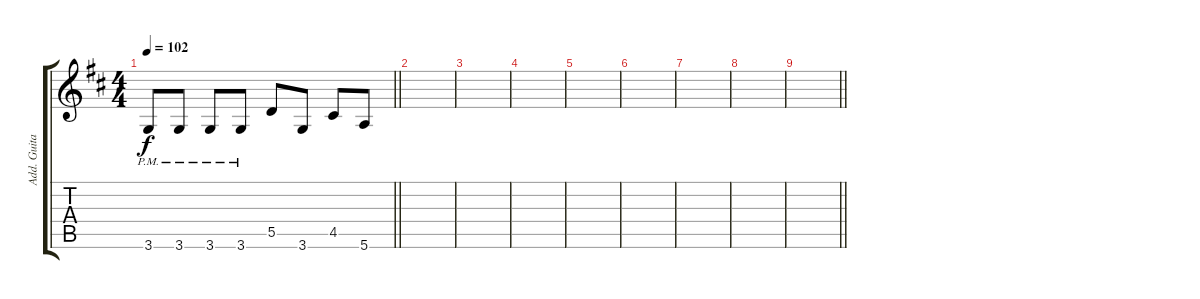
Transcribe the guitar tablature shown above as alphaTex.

\track ("Add. Guitar" "Add. Guita") {instrument distortionguitar}
\staff {score tabs}
\tuning (E4 B3 G3 D3 A2 E2) {hide}
\ts (4 4)
\tempo 102
\clef g2
\barLineRight lightlight
\ks d
3.6{pm}.8{dy f} 3.6{pm}.8 3.6{pm}.8 3.6{pm}.8 5.5.8 3.6.8 4.5.8 5.6.8 |
|
|
|
|
|
|
|
\barLineRight lightlight
